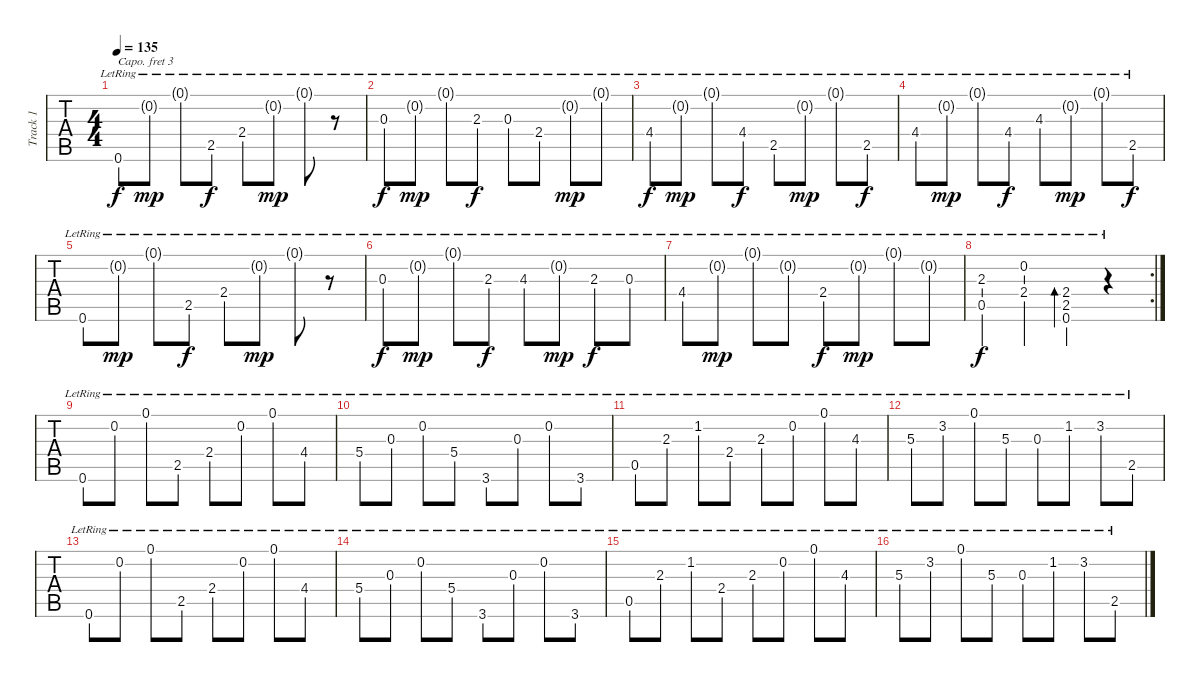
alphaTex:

\track ("Track 1" "Track 1") {instrument acousticguitarsteel}
\staff {tabs}
\capo 3
\tuning (E4 B3 G3 D3 A2 E2) {hide}
\ts (4 4)
\tempo 135
\clef g2
\ks c
0.6{lr}.8{dy f} 0.2{g lr}.8{dy mp} 0.1{g lr}.8 2.5{lr}.8{dy f} 2.4{lr}.8 0.2{g lr}.8{dy mp} 0.1{g lr}.8 r.8 |
0.3{lr}.8{dy f} 0.2{g lr}.8{dy mp} 0.1{g lr}.8 2.3{lr}.8{dy f} 0.3{lr}.8 2.4{lr}.8 0.2{g lr}.8{dy mp} 0.1{g lr}.8 |
4.4{lr}.8{dy f} 0.2{g lr}.8{dy mp} 0.1{g lr}.8 4.4{lr}.8{dy f} 2.5{lr}.8 0.2{g lr}.8{dy mp} 0.1{g lr}.8 2.5{lr}.8{dy f} |
4.4{lr}.8 0.2{g lr}.8{dy mp} 0.1{g lr}.8 4.4{lr}.8{dy f} 4.3{lr}.8 0.2{g lr}.8{dy mp} 0.1{g lr}.8 2.5{lr}.8{dy f} |
0.6{lr}.8 0.2{g lr}.8{dy mp} 0.1{g lr}.8 2.5{lr}.8{dy f} 2.4{lr}.8 0.2{g lr}.8{dy mp} 0.1{g lr}.8 r.8 |
0.3{lr}.8{dy f} 0.2{g lr}.8{dy mp} 0.1{g lr}.8 2.3{lr}.8{dy f} 4.3{lr}.8 0.2{g lr}.8{dy mp} 2.3{lr}.8{dy f} 0.3{lr}.8 |
4.4{lr}.8 0.2{g lr}.8{dy mp} 0.1{g lr}.8 0.2{g lr}.8 2.4{lr}.8{dy f} 0.2{g lr}.8{dy mp} 0.1{g lr}.8 0.2{g lr}.8 |
\rc 2
(2.3{lr} 0.5{lr}).4{dy f} (0.2{lr} 2.4{lr}).4 (2.4{lr} 2.5{lr} 0.6{lr}).4{bd 120} r.4 |
0.6{lr}.8 0.2{lr}.8 0.1{lr}.8 2.5{lr}.8 2.4{lr}.8 0.2{lr}.8 0.1{lr}.8 4.4{lr}.8 |
5.4{lr}.8 0.3{lr}.8 0.2{lr}.8 5.4{lr}.8 3.6{lr}.8 0.3{lr}.8 0.2{lr}.8 3.6{lr}.8 |
0.5{lr}.8 2.3{lr}.8 1.2{lr}.8 2.4{lr}.8 2.3{lr}.8 0.2{lr}.8 0.1{lr}.8 4.3{lr}.8 |
5.3{lr}.8 3.2{lr}.8 0.1{lr}.8 5.3{lr}.8 0.3{lr}.8 1.2{lr}.8 3.2{lr}.8 2.5{lr}.8 |
0.6{lr}.8 0.2{lr}.8 0.1{lr}.8 2.5{lr}.8 2.4{lr}.8 0.2{lr}.8 0.1{lr}.8 4.4{lr}.8 |
5.4{lr}.8 0.3{lr}.8 0.2{lr}.8 5.4{lr}.8 3.6{lr}.8 0.3{lr}.8 0.2{lr}.8 3.6{lr}.8 |
0.5{lr}.8 2.3{lr}.8 1.2{lr}.8 2.4{lr}.8 2.3{lr}.8 0.2{lr}.8 0.1{lr}.8 4.3{lr}.8 |
5.3{lr}.8 3.2{lr}.8 0.1{lr}.8 5.3{lr}.8 0.3{lr}.8 1.2{lr}.8 3.2{lr}.8 2.5{lr}.8
